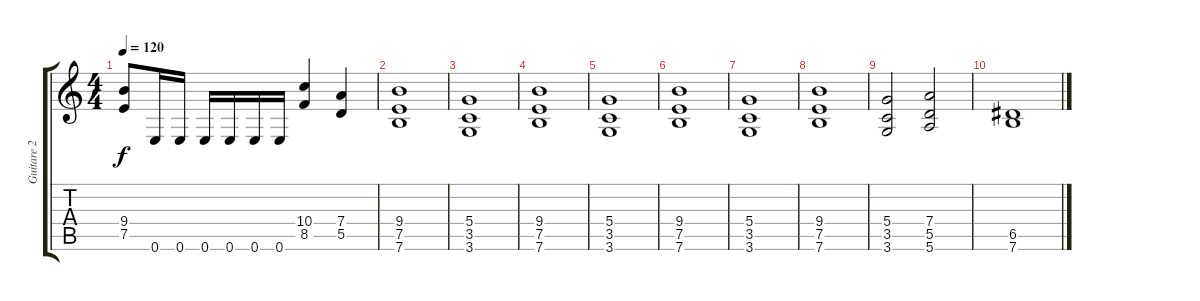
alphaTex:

\track ("Guitare 2" "Guitare 2") {instrument overdrivenguitar}
\staff {score tabs}
\tuning (E4 B3 G3 D3 A2 E2) {hide}
\ts (4 4)
\tempo 120
\clef g2
\ks c
(9.4 7.5).8{dy f} 0.6.16 0.6.16 0.6.16 0.6.16 0.6.16 0.6.16 (10.4 8.5).4 (7.4 5.5).4 |
(9.4 7.5 7.6).1 |
(5.4 3.5 3.6).1 |
(9.4 7.5 7.6).1 |
(5.4 3.5 3.6).1 |
(9.4 7.5 7.6).1 |
(5.4 3.5 3.6).1 |
(9.4 7.5 7.6).1 |
(5.4 3.5 3.6).2 (7.4 5.5 5.6).2 |
(6.5 7.6).1
